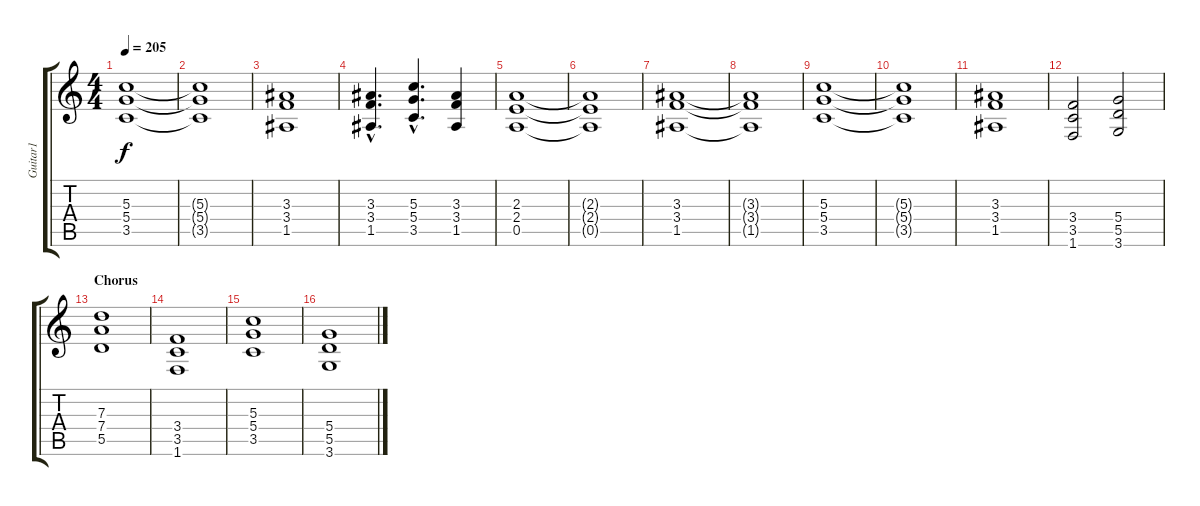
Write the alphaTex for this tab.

\track ("Guitar1" "Guitar1") {instrument distortionguitar}
\staff {score tabs}
\tuning (E4 B3 G3 D3 A2 E2) {hide}
\ts (4 4)
\tempo 205
\clef g2
\ks c
(5.3 5.4 3.5).1{dy f} |
(5.3{t} 5.4{t} 3.5{t}).1 |
(3.3 3.4 1.5).1 |
(3.3{hac} 3.4{hac} 1.5{hac}).4{d} (5.3{hac} 5.4{hac} 3.5{hac}).4{d} (3.3 3.4 1.5).4 |
(2.3 2.4 0.5).1 |
(2.3{t} 2.4{t} 0.5{t}).1 |
(3.3 3.4 1.5).1 |
(3.3{t} 3.4{t} 1.5{t}).1 |
(5.3 5.4 3.5).1 |
(5.3{t} 5.4{t} 3.5{t}).1 |
(3.3 3.4 1.5).1 |
(3.4 3.5 1.6).2 (5.4 5.5 3.6).2 |
\section ("" "Chorus")
(7.3 7.4 5.5).1 |
(3.4 3.5 1.6).1 |
(5.3 5.4 3.5).1 |
(5.4 5.5 3.6).1
